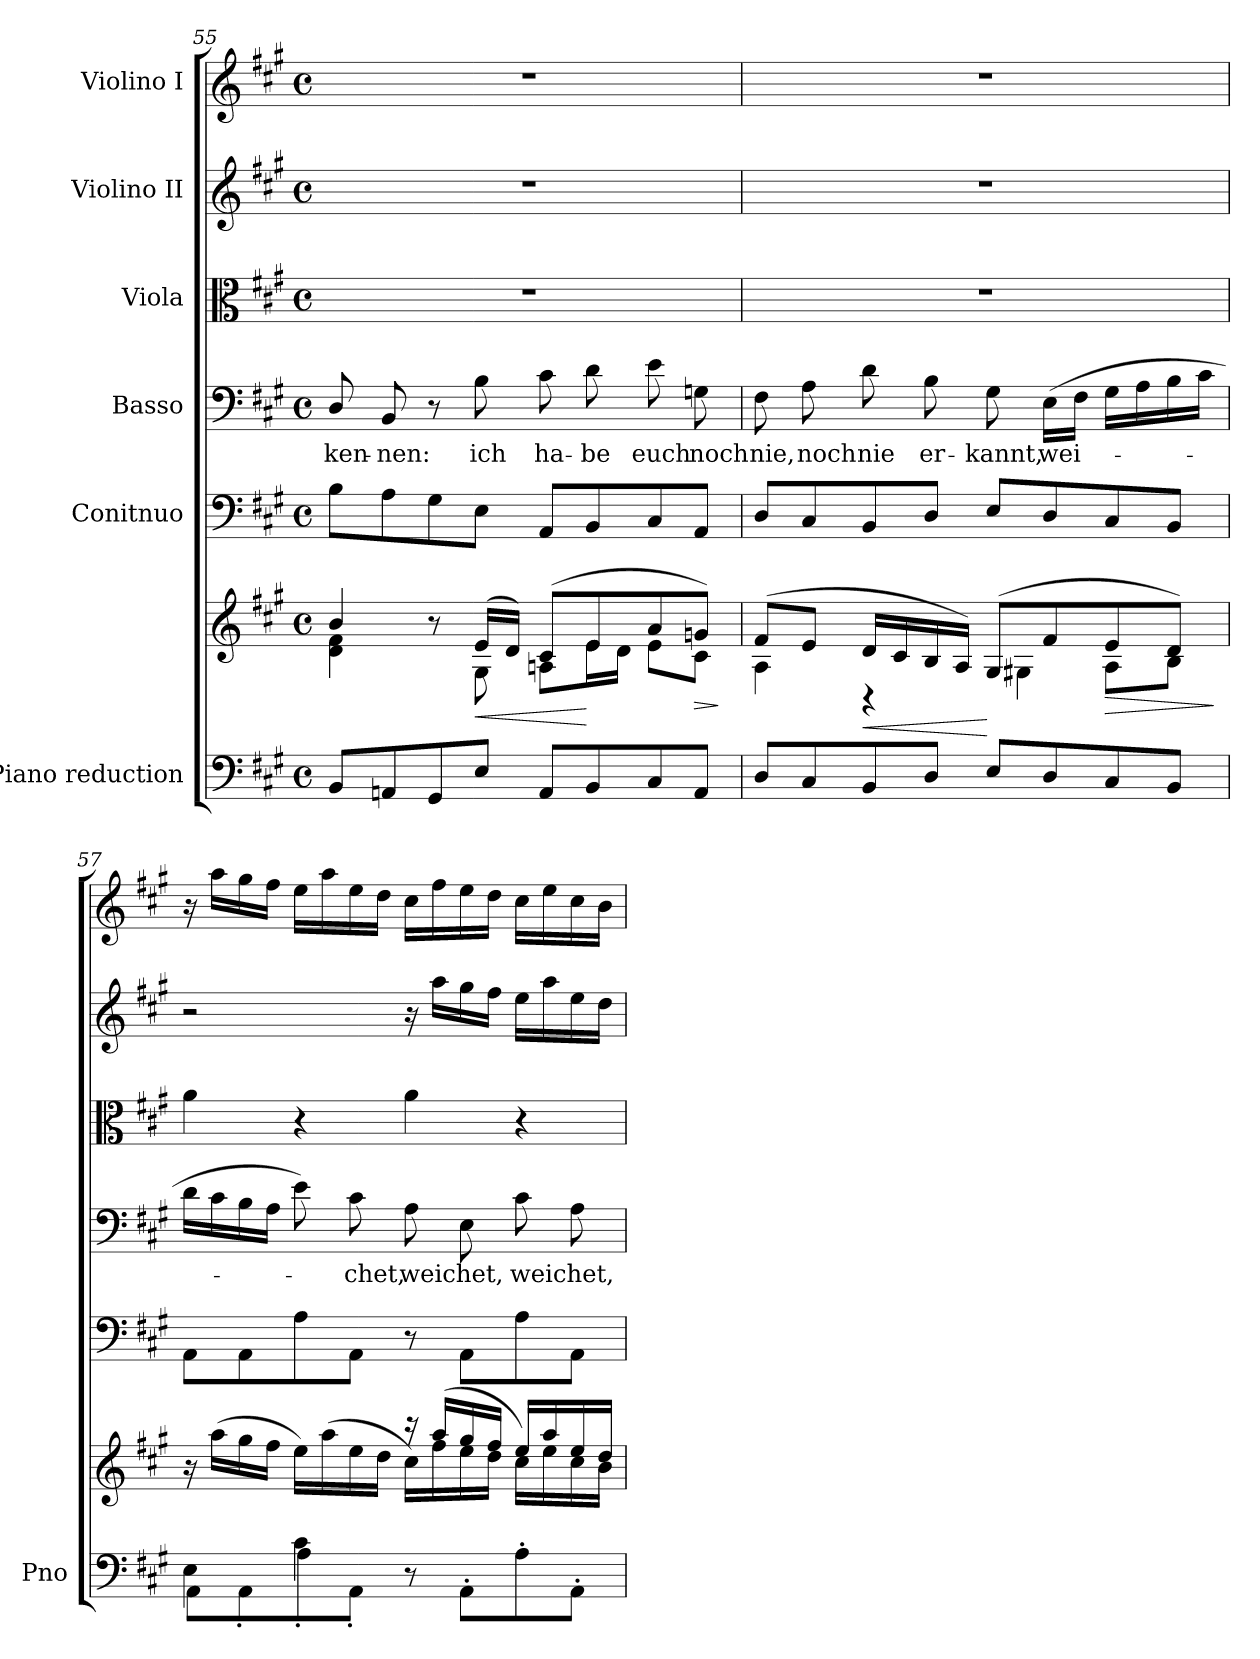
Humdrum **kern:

**kern	**kern	**dynam	**kern	**kern	**text	**kern	**kern	**kern
*part6	*part6	*part6	*part5	*part4	*part4	*part3	*part2	*part1
*staff7	*staff6	*staff6/7	*staff5	*staff4	*staff4	*staff3	*staff2	*staff1
*I"Piano reduction	*	*	*I"Conitnuo	*I"Basso	*	*I"Viola	*I"Violino II	*I"Violino I
*I'Pno	*	*	*	*	*	*	*	*
*clefF4	*clefG2	*	*clefF4	*clefF4	*	*clefC3	*clefG2	*clefG2
*k[f#c#g#]	*k[f#c#g#]	*	*k[f#c#g#]	*k[f#c#g#]	*	*k[f#c#g#]	*k[f#c#g#]	*k[f#c#g#]
*M4/4	*M4/4	*	*M4/4	*M4/4	*	*M4/4	*M4/4	*M4/4
*met(c)	*met(c)	*	*met(c)	*met(c)	*	*met(c)	*met(c)	*met(c)
=55	=55	=55	=55	=55	=55	=55	=55	=55
*	*^	*	*	*	*	*	*	*
!	!	!	!	!	!	!LO:LY:b	!	!	!
8BB/L	4b/	4d\ 4f#\	.	8B\L	8D/	ken-	1r	1r	1r
!	!	!	!	!	!	!LO:LY:b	!	!	!
8AAn/	.	.	.	8A\	8BB/	nen:	.	.	.
8GG#/	8r	8ryy	.	8G#\	8r	.	.	.	.
!	!	!	!LO:HP:b	!	!	!LO:LY:b	!	!	!
8E/J	(16e/LL	8G#\	<	8E\J	8B\	ich	.	.	.
.	16d/JJ)	.	.	.	.	.	.	.	.
!	!	!	!	!	!	!LO:LY:b	!	!	!
8AA/L	(8c#/L	8An\L	.	8AA/L	8c#\	ha-	.	.	.
!	!	!	!	!	!	!LO:LY:b	!	!	!
8BB/	8e/	16e\L	[	8BB/	8d\	be	.	.	.
.	.	16d\JJ	.	.	.	.	.	.	.
!	!	!	!	!	!	!LO:LY:b	!	!	!
8C#/	8a/	8e\L	.	8C#/	8e\	euch	.	.	.
!	!	!	!LO:HP:b	!	!	!LO:LY:b	!	!	!
8AA/J	8gn/J)	8c#\J	>	8AA/J	8Gn\	noch	.	.	.
*	*v	*v	*	*	*	*	*	*	*
.	.	]	.	.	.	.	.	.
!!LO:PB:g=z
=56	=56	=56	=56	=56	=56	=56	=56	=56
*	*^	*	*	*	*	*	*	*
!	!	!	!	!	!	!LO:LY:b	!	!	!
8D/L	(8f#/L	4A\	.	8D/L	8F#\	nie,	1r	1r	1r
!	!	!	!	!	!	!LO:LY:b	!	!	!
8C#/	8e/J	.	.	8C#/	8A\	noch	.	.	.
!	!	!	!LO:HP:b	!	!	!LO:LY:b	!	!	!
8BB/	16d/LL	4r	<	8BB/	8d\	nie	.	.	.
.	16c#/	.	.	.	.	.	.	.	.
!	!	!	!	!	!	!LO:LY:b	!	!	!
8D/J	16B/	.	.	8D/J	8B\	er-	.	.	.
.	16A/JJ)	.	.	.	.	.	.	.	.
!	!	!	!	!	!	!LO:LY:b	!	!	!
8E/L	(8G#/L	4G#X\	[	8E/L	8G#\	kannt,	.	.	.
!	!	!	!	!	!	!LO:LY:b	!	!	!
8D/	8f#/	.	.	8D/	(16E\LL	wei-	.	.	.
.	.	.	.	.	16F#\JJ	.	.	.	.
!	!	!	!LO:HP:b	!	!	!	!	!	!
8C#/	8e/	8A\L	>	8C#/	16G#\LL	.	.	.	.
.	.	.	.	.	16A\	.	.	.	.
8BB/J	8d/J)	8B\J	.	8BB/J	16B\	.	.	.	.
.	.	.	.	.	16c#\JJ	.	.	.	.
*	*v	*v	*	*	*	*	*	*	*
.	.	]	.	.	.	.	.	.
=57	=57	=57	=57	=57	=57	=57	=57	=57
*^	*^	*	*	*	*	*	*	*
4E\	8AA\L	16r	2ryy	.	8AA\L	16d\LL	.	4a\	2r	16r
.	.	(>16aa\LL	.	.	.	16c#\	.	.	.	16aa\LL
.	8AA'<\	16gg#\	.	.	8AA\	16B\	.	.	.	16gg#\
.	.	16ff#\JJ	.	.	.	16A\JJ	.	.	.	16ff#\JJ
4c#\	8A'<\	16ee\LL)	.	.	8A\	8e\)	.	4r	.	16ee\LL
.	.	(16aa\	.	.	.	.	.	.	.	16aa\
!	!	!	!	!	!	!	!LO:LY:b	!	!	!
.	8AA'<\J	16ee\	.	.	8AA\J	8c#\	-chet,	.	.	16ee\
.	.	16dd\JJ	.	.	.	.	.	.	.	16dd\JJ
!	!	!	!	!	!	!	!LO:LY:b	!	!	!
2ryy	8r	16r	16cc#\LL)	.	8r	8A\	weichet,	4a\	16r	16cc#\LL
.	.	(16aa/LL	16ff#\	.	.	.	.	.	16aa\LL	16ff#\
.	8AA'\L	16gg#/	16ee\	.	8AA\L	8E\	.	.	16gg#\	16ee\
.	.	16ff#/JJ	16dd\JJ	.	.	.	.	.	16ff#\JJ	16dd\JJ
!	!	!	!	!	!	!	!LO:LY:b	!	!	!
.	8A'\	16ee/LL)	16cc#\LL	.	8A\	8c#\	weichet,	4r	16ee\LL	16cc#\LL
.	.	16aa/	16ee\	.	.	.	.	.	16aa\	16ee\
.	8AA'\J	16ee/	16cc#\	.	8AA\J	8A\	.	.	16ee\	16cc#\
.	.	16dd/JJ	16b\JJ	.	.	.	.	.	16dd\JJ	16b\JJ
*v	*v	*	*	*	*	*	*	*	*	*
*	*v	*v	*	*	*	*	*	*	*
=	=	=	=	=	=	=	=	=
*-	*-	*-	*-	*-	*-	*-	*-	*-
